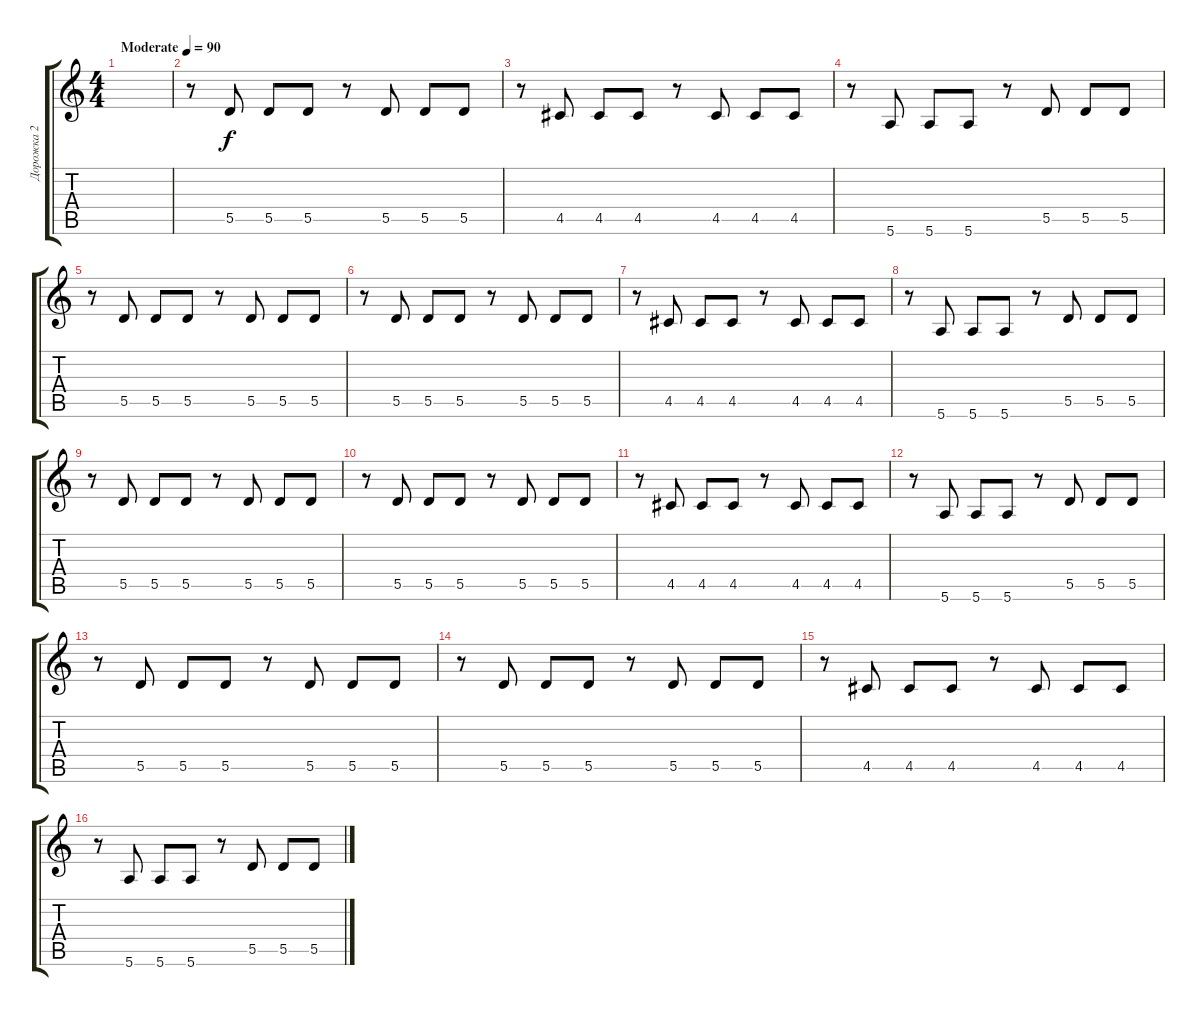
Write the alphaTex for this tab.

\track ("Дорожка 2" "Дорожка 2") {instrument acousticguitarsteel}
\staff {score tabs}
\tuning (E4 B3 G3 D3 A2 E2) {hide}
\ts (4 4)
\tempo (90 "Moderate")
\clef g2
\ks c
|
r.8 5.5.8 5.5.8 5.5.8 r.8 5.5.8 5.5.8 5.5.8 |
r.8 4.5.8 4.5.8 4.5.8 r.8 4.5.8 4.5.8 4.5.8 |
r.8 5.6.8 5.6.8 5.6.8 r.8 5.5.8 5.5.8 5.5.8 |
r.8 5.5.8 5.5.8 5.5.8 r.8 5.5.8 5.5.8 5.5.8 |
r.8 5.5.8 5.5.8 5.5.8 r.8 5.5.8 5.5.8 5.5.8 |
r.8 4.5.8 4.5.8 4.5.8 r.8 4.5.8 4.5.8 4.5.8 |
r.8 5.6.8 5.6.8 5.6.8 r.8 5.5.8 5.5.8 5.5.8 |
r.8 5.5.8 5.5.8 5.5.8 r.8 5.5.8 5.5.8 5.5.8 |
r.8 5.5.8 5.5.8 5.5.8 r.8 5.5.8 5.5.8 5.5.8 |
r.8 4.5.8 4.5.8 4.5.8 r.8 4.5.8 4.5.8 4.5.8 |
r.8 5.6.8 5.6.8 5.6.8 r.8 5.5.8 5.5.8 5.5.8 |
r.8 5.5.8 5.5.8 5.5.8 r.8 5.5.8 5.5.8 5.5.8 |
r.8 5.5.8 5.5.8 5.5.8 r.8 5.5.8 5.5.8 5.5.8 |
r.8 4.5.8 4.5.8 4.5.8 r.8 4.5.8 4.5.8 4.5.8 |
r.8 5.6.8 5.6.8 5.6.8 r.8 5.5.8 5.5.8 5.5.8
